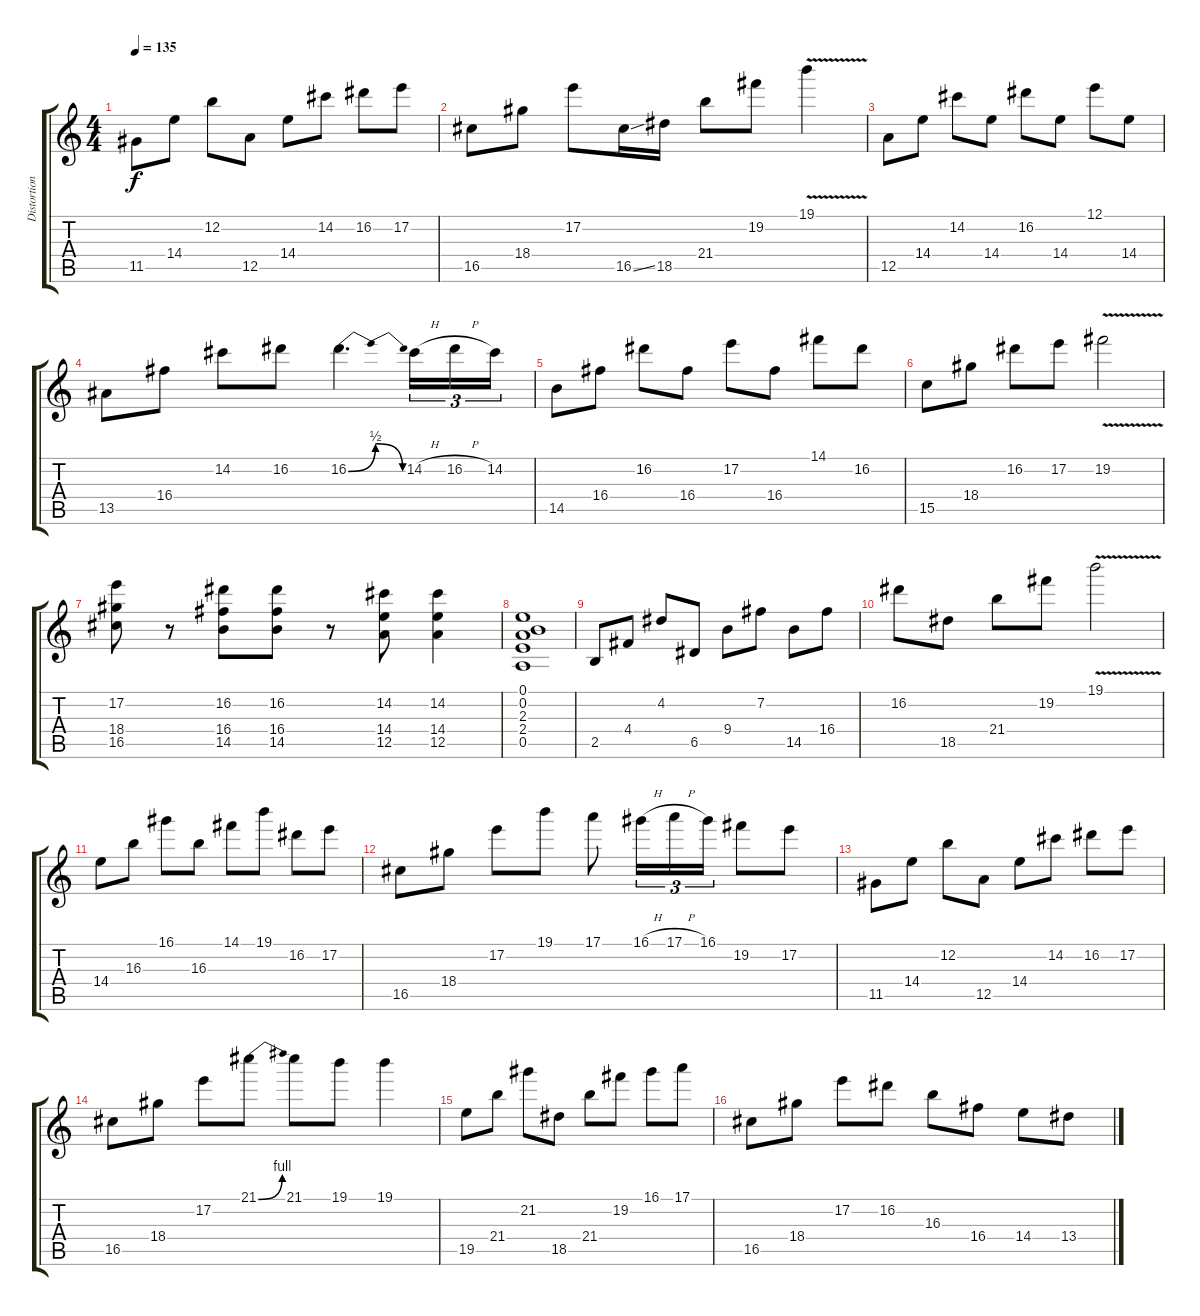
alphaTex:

\track ("Distortion Guitar" "Distortion") {instrument overdrivenguitar}
\staff {score tabs}
\tuning (E4 B3 G3 D3 A2 E2) {hide}
\ts (4 4)
\tempo 135
\clef g2
\ks c
11.5.8{dy f} 14.4.8 12.2.8 12.5.8 14.4.8 14.2.8 16.2.8 17.2.8 |
16.5.8 18.4.8 17.2.8 16.5{ss}.16 18.5.16 21.4.8 19.2.8 19.1{v}.4 |
12.5.8 14.4.8 14.2.8 14.4.8 16.2.8 14.4.8 12.1.8 14.4.8 |
13.5.8 16.4.8 14.2.8 16.2.8 16.2{be (bendrelease 0 0 30 2 30 2 60 0)}.4{d} 14.2{h}.16{tu (3 2)} 16.2{h}.16{tu (3 2)} 14.2.16{tu (3 2)} |
14.5.8 16.4.8 16.2.8 16.4.8 17.2.8 16.4.8 14.1.8 16.2.8 |
15.5.8 18.4.8 16.2.8 17.2.8 19.2{v}.2 |
(17.2 18.4 16.5).8 r.8 (16.2 16.4 14.5).8 (16.2 16.4 14.5).8 r.8 (14.2 14.4 12.5).8 (14.2 14.4 12.5).4 |
(0.1 0.2 2.3 2.4 0.5).1 |
2.5.8 4.4.8 4.2.8 6.5.8 9.4.8 7.2.8 14.5.8 16.4.8 |
16.2.8 18.5.8 21.4.8 19.2.8 19.1{v}.2 |
14.4.8 16.3.8 16.1.8 16.3.8 14.1.8 19.1.8 16.2.8 17.2.8 |
16.5.8 18.4.8 17.2.8 19.1.8 17.1.8 16.1{h}.16{tu (3 2)} 17.1{h}.16{tu (3 2)} 16.1.16{tu (3 2)} 19.2.8 17.2.8 |
11.5.8 14.4.8 12.2.8 12.5.8 14.4.8 14.2.8 16.2.8 17.2.8 |
16.5.8 18.4.8 17.2.8 21.1{be (bend 0 0 60 4)}.8 21.1.8 19.1.8 19.1.4 |
19.5.8 21.4.8 21.2.8 18.5.8 21.4.8 19.2.8 16.1.8 17.1.8 |
16.5.8 18.4.8 17.2.8 16.2.8 16.3.8 16.4.8 14.4.8 13.4.8
